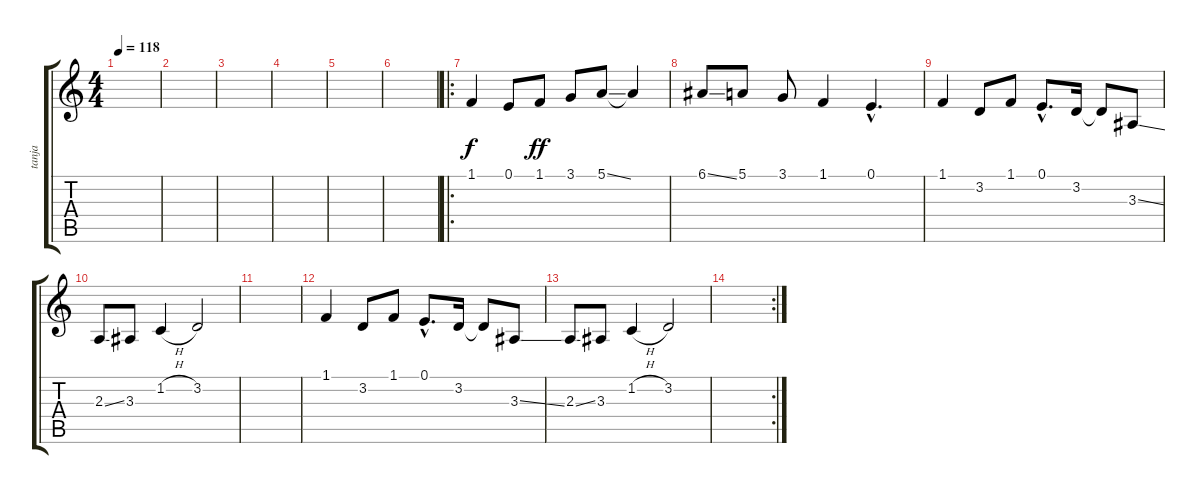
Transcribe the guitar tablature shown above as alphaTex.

\track ("tanja" "tanja") {instrument voiceoohs}
\staff {score tabs}
\tuning (E4 B3 G3 D3 A2 E2) {hide}
\ts (4 4)
\tempo 118
\clef g2
\ks c
|
|
|
|
|
|
\ro
1.1.4 0.1.8 1.1.8{dy ff} 3.1.8 5.1{ss}.8 5.1{t}.4 |
6.1{ss}.8 5.1.8 3.1.8 1.1.4 0.1{hac}.4{d} |
1.1.4 3.2.8 1.1.8 0.1{hac}.8{d} 3.2.16 3.2{t}.8 3.3{ss}.8 |
2.3{ss}.8 3.3.8 1.2{h}.4 3.2.2 |
|
1.1.4 3.2.8 1.1.8 0.1{hac}.8{d} 3.2.16 3.2{t}.8 3.3{ss}.8 |
2.3{ss}.8 3.3.8 1.2{h}.4 3.2.2 |
\rc 2
